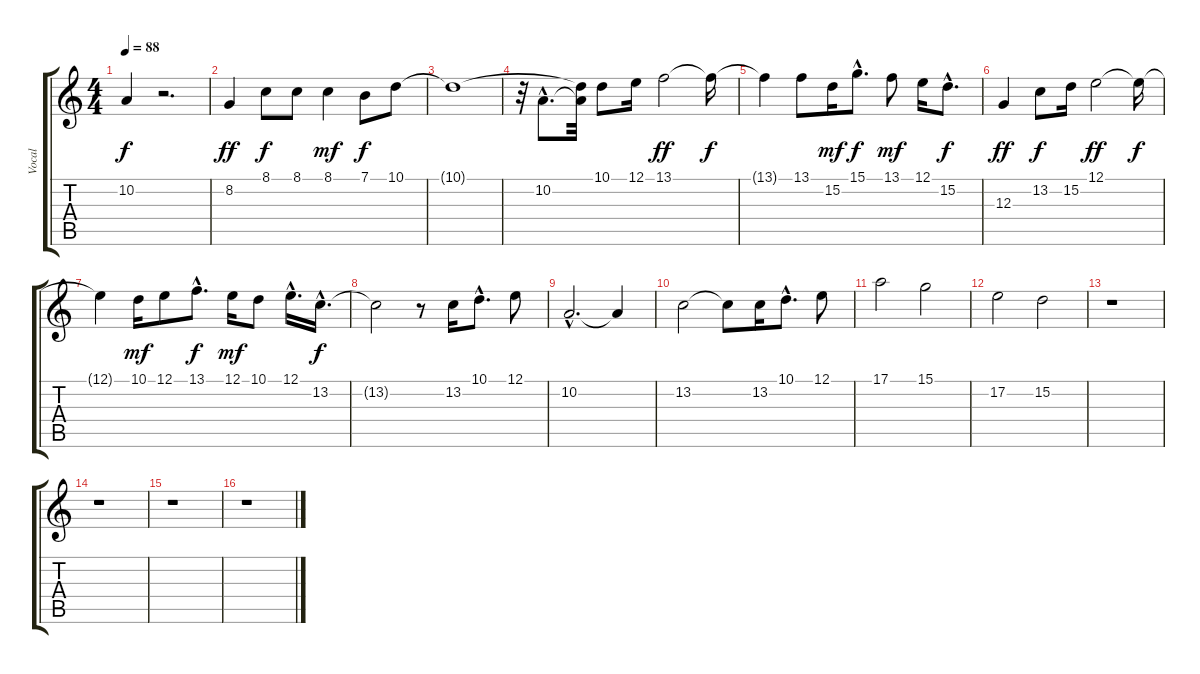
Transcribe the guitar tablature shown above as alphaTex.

\track ("Vocal" "Vocal") {instrument flute}
\staff {score tabs}
\tuning (E4 B3 G3 D3 A2 E2) {hide}
\ts (4 4)
\tempo 88
\clef g2
\ks c
10.2{t}.4{dy f} r.2{d} |
8.2.4{dy ff} 8.1.8{dy f} 8.1.8 8.1.4{dy mf} 7.1.8{dy f} 10.1.8 |
10.1{t}.1 |
r.32 10.2{hac}.8{d} (10.1{t} 10.2{t}).32 10.1.8 12.1.16 13.1.2{dy ff} 13.1{t}.16{dy f} |
13.1{t}.4 13.1.8 15.2.16{dy mf} 15.1{hac}.8{d dy f} 13.1.8{dy mf} 12.1.16 15.2{hac}.8{d dy f} |
12.3.4{dy ff} 13.2.8{dy f} 15.2.16 12.1.2{dy ff} 12.1{t}.16{dy f} |
12.1{t}.4 10.1.16{dy mf} 12.1.8 13.1{hac}.8{d dy f} 12.1.16{dy mf} 10.1.8 12.1{hac}.16{d} 13.2{hac}.16{d dy f} |
13.2{t}.2 r.8 13.2.16 10.1{hac}.8{d} 12.1.8 |
10.2{hac}.2{d} 10.2{t}.4 |
13.2.2 13.2{t}.8 13.2.16 10.1{hac}.8{d} 12.1.8 |
17.1.2 15.1.2 |
17.2.2 15.2.2 |
r.1 |
r.1 |
r.1 |
r.1
